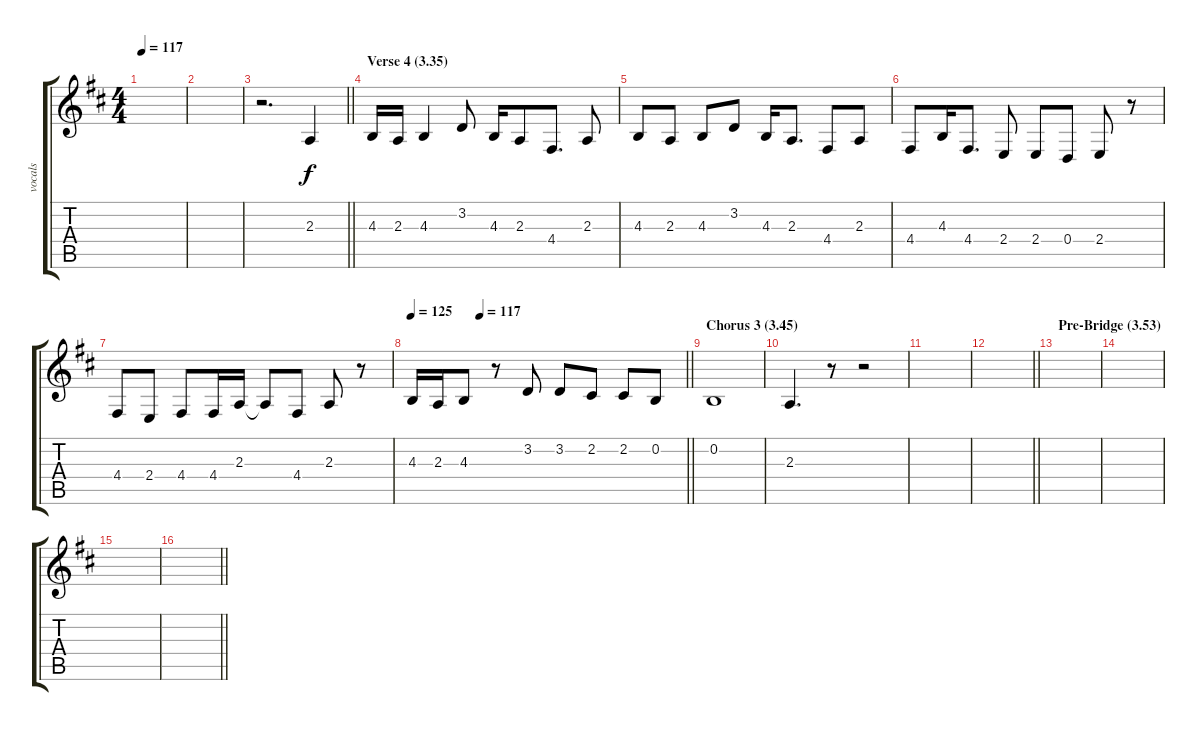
\track ("vocals" "vocals") {instrument clarinet}
\staff {score tabs}
\tuning (E4 B3 G3 D3 A2 E2) {hide}
\ts (4 4)
\tempo 117
\clef g2
\ks d
|
|
\barLineRight lightlight
r.2{d} 2.3.4 |
\section ("" "Verse 4 (3.35)")
4.3.16 2.3.16 4.3.4 3.2.8 4.3.16 2.3.8 4.4.8{d} 2.3.8 |
4.3.8 2.3.8 4.3.8 3.2.8 4.3.16 2.3.8{d} 4.4.8 2.3.8 |
4.4.8 4.3.16 4.4.8{d} 2.4.8 2.4.8 0.4.8 2.4.8 r.8 |
4.4.8 2.4.8 4.4.8 4.4.16 2.3.16 2.3{t}.8 4.4.8 2.3.8 r.8 |
\tempo 125
\tempo (117 0.25)
\barLineRight lightlight
4.3.16 2.3.16 4.3.8 r.8 3.2.8 3.2.8 2.2.8 2.2.8 0.2.8 |
\section ("" "Chorus 3 (3.45)")
0.2.1 |
2.3.4{d} r.8 r.2 |
|
\barLineRight lightlight
|
\section ("" "Pre-Bridge (3.53)")
|
|
|
\barLineRight lightlight
